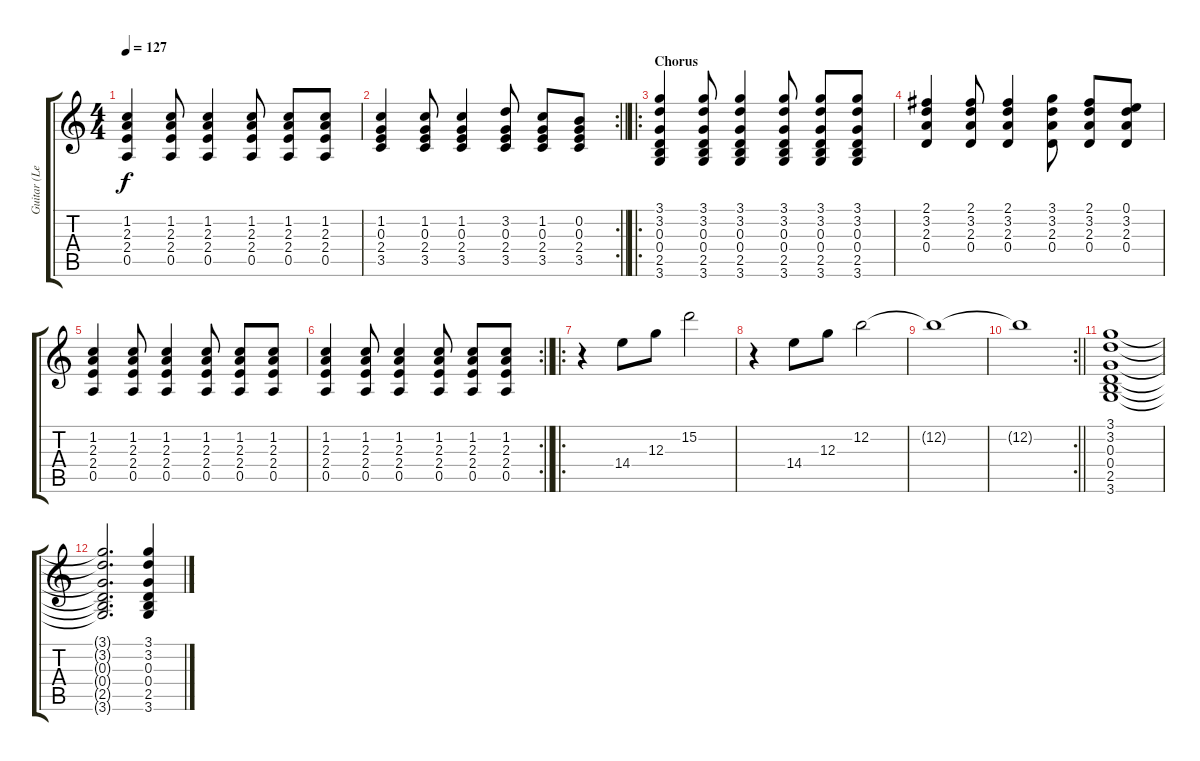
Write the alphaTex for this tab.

\track ("Guitar (Lead)" "Guitar (Le") {instrument electricguitarclean}
\staff {score tabs}
\tuning (E4 B3 G3 D3 A2 E2) {hide}
\ts (4 4)
\tempo 127
\clef g2
\ks c
(1.2 2.3 2.4 0.5).4{dy f} (1.2 2.3 2.4 0.5).8 (1.2 2.3 2.4 0.5).4 (1.2 2.3 2.4 0.5).8 (1.2 2.3 2.4 0.5).8 (1.2 2.3 2.4 0.5).8 |
\rc 2
\barLineRight lightlight
(1.2 0.3 2.4 3.5).4 (1.2 0.3 2.4 3.5).8 (1.2 0.3 2.4 3.5).4 (3.2 0.3 2.4 3.5).8 (1.2 0.3 2.4 3.5).8 (0.2 0.3 2.4 3.5).8 |
\ro
\section ("" "Chorus")
(3.1 3.2 0.3 0.4 2.5 3.6).4 (3.1 3.2 0.3 0.4 2.5 3.6).8 (3.1 3.2 0.3 0.4 2.5 3.6).4 (3.1 3.2 0.3 0.4 2.5 3.6).8 (3.1 3.2 0.3 0.4 2.5 3.6).8 (3.1 3.2 0.3 0.4 2.5 3.6).8 |
(2.1 3.2 2.3 0.4).4 (2.1 3.2 2.3 0.4).8 (2.1 3.2 2.3 0.4).4 (3.1 3.2 2.3 0.4).8 (2.1 3.2 2.3 0.4).8 (0.1 3.2 2.3 0.4).8 |
(1.2 2.3 2.4 0.5).4 (1.2 2.3 2.4 0.5).8 (1.2 2.3 2.4 0.5).4 (1.2 2.3 2.4 0.5).8 (1.2 2.3 2.4 0.5).8 (1.2 2.3 2.4 0.5).8 |
\rc 2
\barLineRight lightlight
(1.2 2.3 2.4 0.5).4 (1.2 2.3 2.4 0.5).8 (1.2 2.3 2.4 0.5).4 (1.2 2.3 2.4 0.5).8 (1.2 2.3 2.4 0.5).8 (1.2 2.3 2.4 0.5).8 |
\ro
r.4 14.4.8 12.3.8 15.2.2 |
r.4 14.4.8 12.3.8 12.2.2 |
12.2{t}.1 |
\rc 2
\barLineRight lightlight
12.2{t}.1 |
(3.1 3.2 0.3 0.4 2.5 3.6).1 |
(3.1{t} 3.2{t} 0.3{t} 0.4{t} 2.5{t} 3.6{t}).2{d} (3.1 3.2 0.3 0.4 2.5 3.6).4
